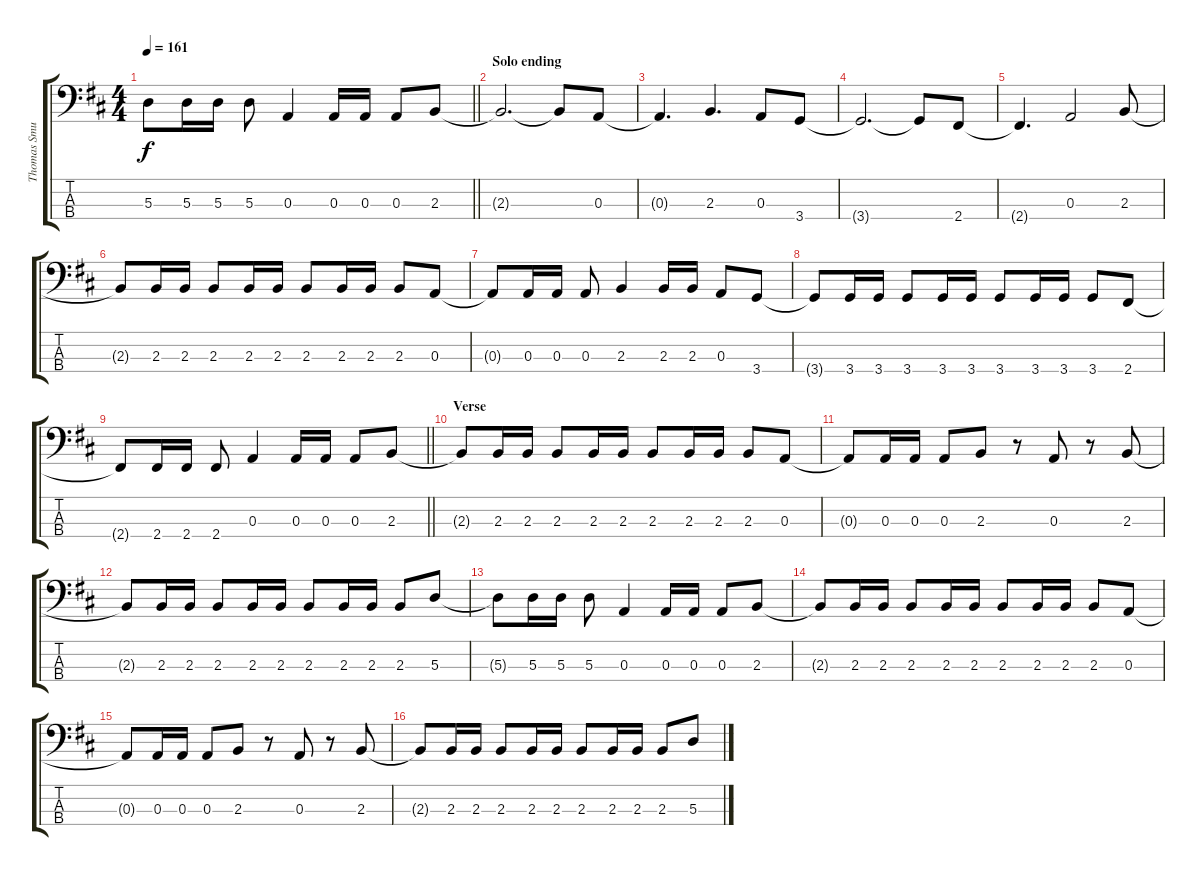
\track ("Thomas Smuszynski" "Thomas Smu") {instrument electricbasspick}
\staff {score tabs}
\tuning (G2 D2 A1 E1) {hide}
\ts (4 4)
\tempo 161
\clef f4
\barLineRight lightlight
\ks bminor
5.3{t}.8{dy f} 5.3.16 5.3.16 5.3.8 0.3.4 0.3.16 0.3.16 0.3.8 2.3.8 |
\section ("" "Solo ending")
2.3{t}.2{d} 2.3{t}.8 0.3.8 |
0.3{t}.4{d} 2.3.4{d} 0.3.8 3.4.8 |
3.4{t}.2{d} 3.4{t}.8 2.4.8 |
2.4{t}.4{d} 0.3.2 2.3.8 |
2.3{t}.8 2.3.16 2.3.16 2.3.8 2.3.16 2.3.16 2.3.8 2.3.16 2.3.16 2.3.8 0.3.8 |
0.3{t}.8 0.3.16 0.3.16 0.3.8 2.3.4 2.3.16 2.3.16 0.3.8 3.4.8 |
3.4{t}.8 3.4.16 3.4.16 3.4.8 3.4.16 3.4.16 3.4.8 3.4.16 3.4.16 3.4.8 2.4.8 |
\barLineRight lightlight
2.4{t}.8 2.4.16 2.4.16 2.4.8 0.3.4 0.3.16 0.3.16 0.3.8 2.3.8 |
\section ("" "Verse")
2.3{t}.8 2.3.16 2.3.16 2.3.8 2.3.16 2.3.16 2.3.8 2.3.16 2.3.16 2.3.8 0.3.8 |
0.3{t}.8 0.3.16 0.3.16 0.3.8 2.3.8 r.8 0.3.8 r.8 2.3.8 |
2.3{t}.8 2.3.16 2.3.16 2.3.8 2.3.16 2.3.16 2.3.8 2.3.16 2.3.16 2.3.8 5.3.8 |
5.3{t}.8 5.3.16 5.3.16 5.3.8 0.3.4 0.3.16 0.3.16 0.3.8 2.3.8 |
2.3{t}.8 2.3.16 2.3.16 2.3.8 2.3.16 2.3.16 2.3.8 2.3.16 2.3.16 2.3.8 0.3.8 |
0.3{t}.8 0.3.16 0.3.16 0.3.8 2.3.8 r.8 0.3.8 r.8 2.3.8 |
2.3{t}.8 2.3.16 2.3.16 2.3.8 2.3.16 2.3.16 2.3.8 2.3.16 2.3.16 2.3.8 5.3.8
